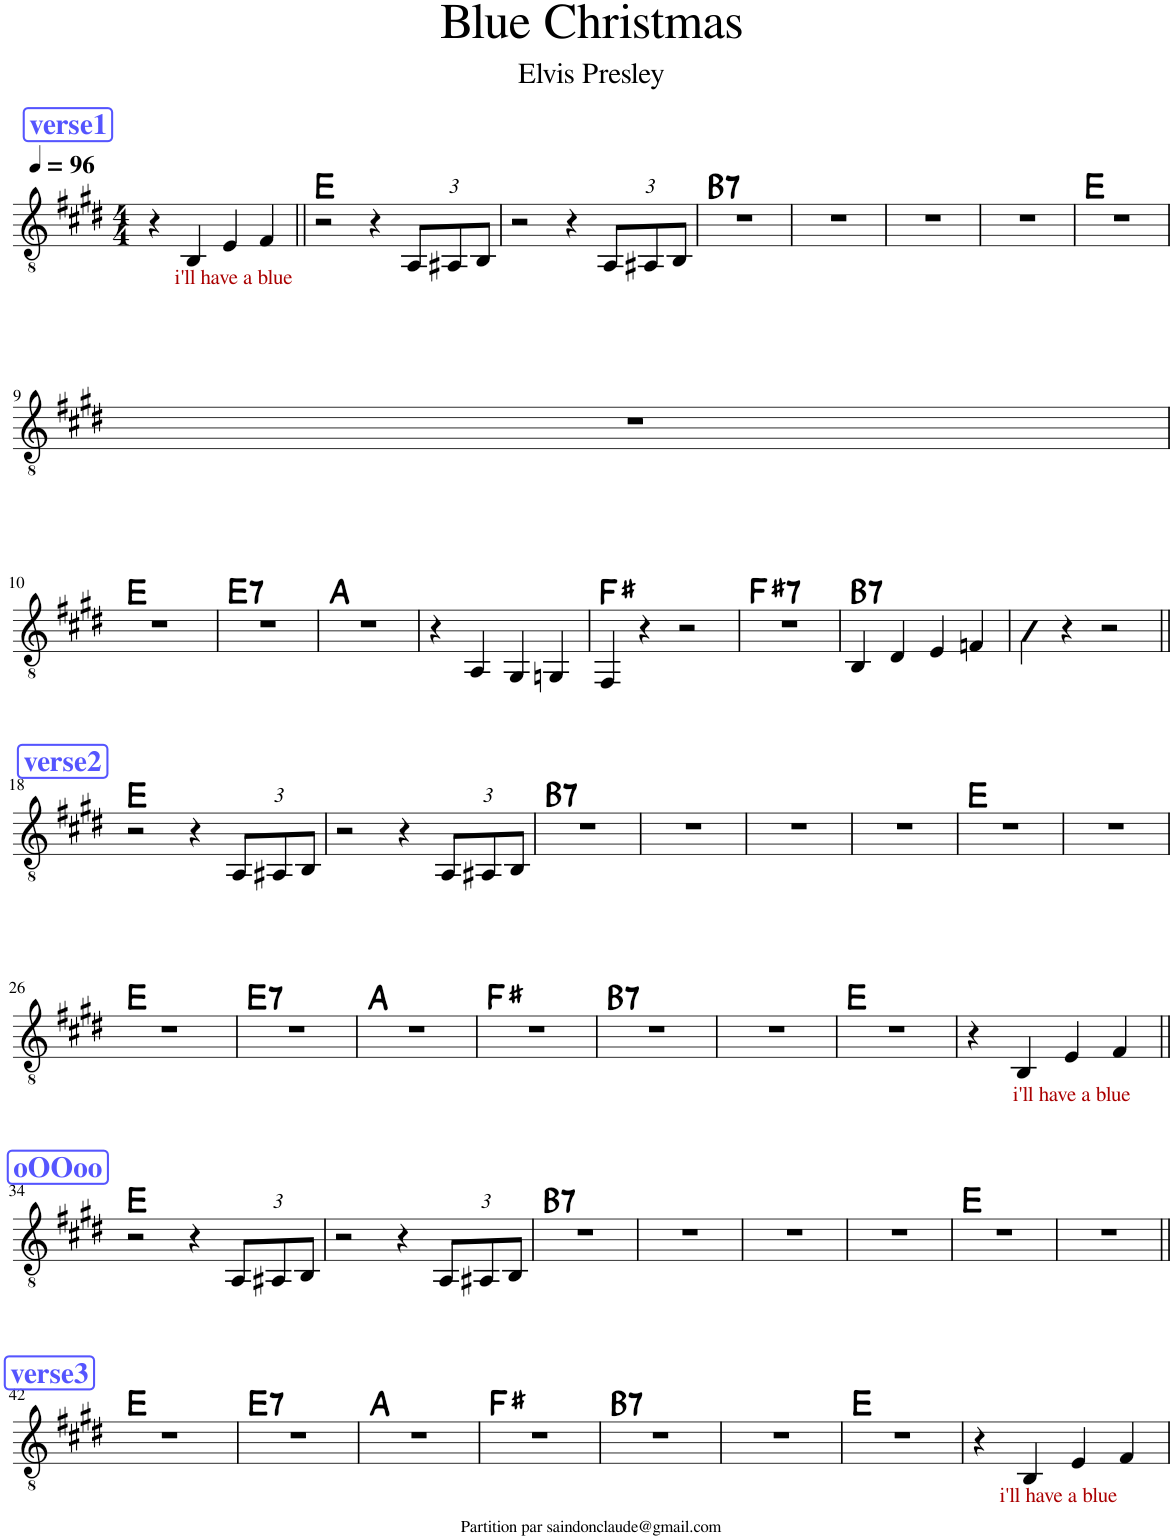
**kern	**harte
*part1	*part1
*staff1	*
*I"Classical Guitar	*
*I'Guit.	*
*clefGv2	*
*k[f#c#g#d#]	*
*M4/4	*
*MM96	*
!!LO:REH:place=s1:a:B:cj:color=#5555FF:fs=14:t=verse1
=1	=1
!LO:TX:b:color=#AA0000:t=i'll have a blue	!
4r	.
4BB/	.
4E/	.
4F#/	.
=2||	=2||
2r	E:maj
4r	.
*Xbrackettup	*
12AA/L	.
12AA#X/	.
12BB/J	.
=3	=3
2r	.
4r	.
12AA/L	.
12AA#X/	.
12BB/J	.
=4	=4
!	!LO:H:kt=7
1r	B:7
=5	=5
1r	.
=6	=6
1r	.
=7	=7
1r	.
=8	=8
1r	E:maj
!!LO:LB:g=z
=9	=9
1r	.
!!LO:LB:g=z
=10	=10
1r	E:maj
=11	=11
!	!LO:H:kt=7
1r	E:7
=12	=12
1r	A:maj
=13	=13
4r	.
4AA/	.
4GG#/	.
4GGn/	.
=14	=14
4FF#/	F#:maj
4r	.
2r	.
=15	=15
!	!LO:H:kt=7
1r	F#:7
=16	=16
!	!LO:H:kt=7
4BB/	B:7
4D#/	.
4E/	.
4Fn/	.
=17	=17
4BB\	.
4r	.
2r	.
!!LO:LB:g=z
!!LO:REH:place=s1:a:B:cj:color=#5555FF:fs=14:t=verse2
=18||	=18||
2r	E:maj
4r	.
12AA/L	.
12AA#X/	.
12BB/J	.
=19	=19
2r	.
4r	.
12AA/L	.
12AA#X/	.
12BB/J	.
=20	=20
!	!LO:H:kt=7
1r	B:7
=21	=21
1r	.
=22	=22
1r	.
=23	=23
1r	.
=24	=24
1r	E:maj
=25	=25
1r	.
!!LO:LB:g=z
=26	=26
1r	E:maj
=27	=27
!	!LO:H:kt=7
1r	E:7
=28	=28
1r	A:maj
=29	=29
1r	F#:maj
=30	=30
!	!LO:H:kt=7
1r	B:7
=31	=31
1r	.
=32	=32
1r	E:maj
=33	=33
!LO:TX:b:color=#AA0000:t=i'll have a blue	!
4r	.
4BB/	.
4E/	.
4F#/	.
!!LO:LB:g=z
!!LO:REH:place=s1:a:B:cj:color=#5555FF:fs=14:t=oOOoo
=34||	=34||
2r	E:maj
4r	.
12AA/L	.
12AA#X/	.
12BB/J	.
=35	=35
2r	.
4r	.
12AA/L	.
12AA#X/	.
12BB/J	.
=36	=36
!	!LO:H:kt=7
1r	B:7
=37	=37
1r	.
=38	=38
1r	.
=39	=39
1r	.
=40	=40
1r	E:maj
=41	=41
1r	.
!!LO:LB:g=z
!!LO:REH:place=s1:a:B:cj:color=#5555FF:fs=14:t=verse3
=42||	=42||
1r	E:maj
=43	=43
!	!LO:H:kt=7
1r	E:7
=44	=44
1r	A:maj
=45	=45
1r	F#:maj
=46	=46
!	!LO:H:kt=7
1r	B:7
=47	=47
1r	.
=48	=48
1r	E:maj
=49	=49
!LO:TX:b:color=#AA0000:t=i'll have a blue	!
4r	.
4BB/	.
4E/	.
4F#/	.
=	=
*-	*-
